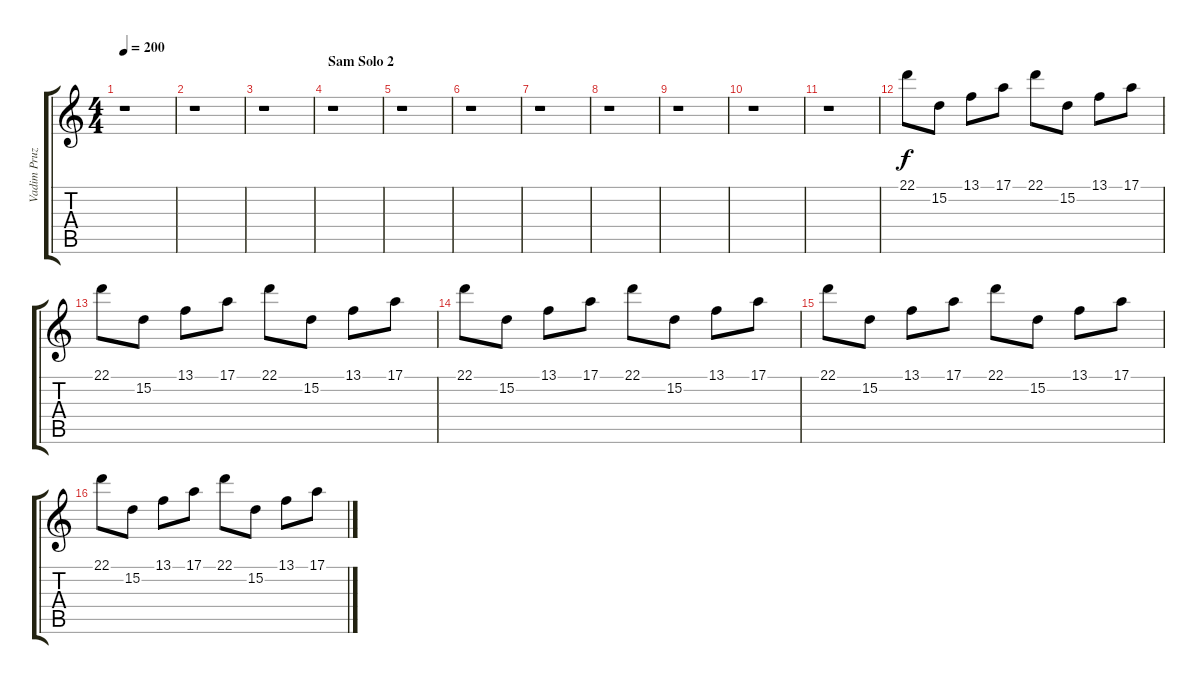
\track ("Vadim Pruzhanov | Keyboard 1" "Vadim Pruz") {instrument choiraahs}
\staff {score tabs}
\tuning (E4 B3 G3 D3 A2 E2) {hide}
\ts (4 4)
\tempo 200
\clef g2
\ks c
r.1{dy f} |
r.1 |
r.1 |
\section ("" "Sam Solo 2")
r.1 |
r.1 |
r.1 |
r.1 |
r.1 |
r.1 |
r.1 |
r.1 |
22.1.8 15.2.8 13.1.8 17.1.8 22.1.8 15.2.8 13.1.8 17.1.8 |
22.1.8 15.2.8 13.1.8 17.1.8 22.1.8 15.2.8 13.1.8 17.1.8 |
22.1.8 15.2.8 13.1.8 17.1.8 22.1.8 15.2.8 13.1.8 17.1.8 |
22.1.8 15.2.8 13.1.8 17.1.8 22.1.8 15.2.8 13.1.8 17.1.8 |
22.1.8 15.2.8 13.1.8 17.1.8 22.1.8 15.2.8 13.1.8 17.1.8
